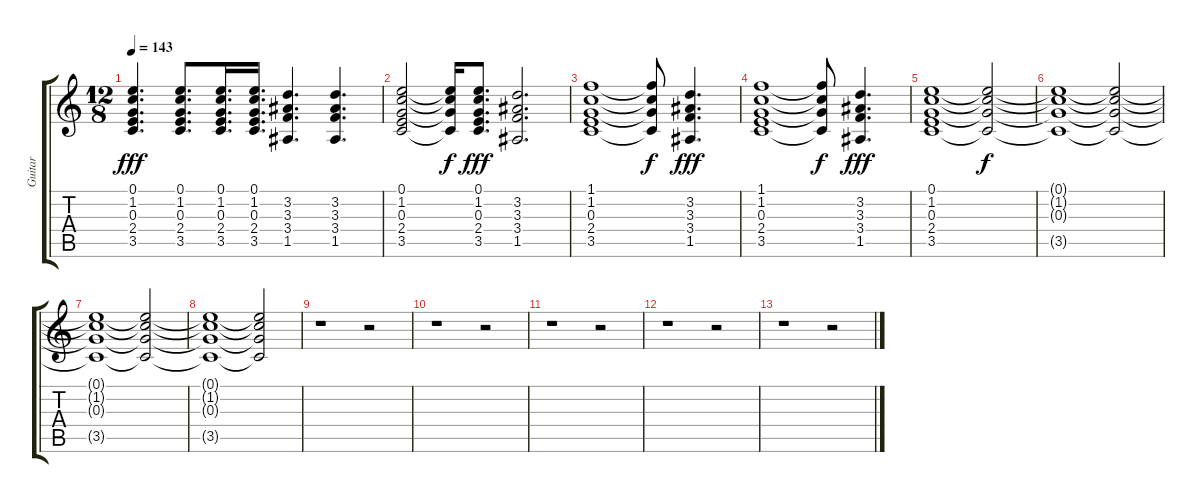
\track ("Guitar" "Guitar") {instrument distortionguitar}
\staff {score tabs}
\tuning (E4 B3 G3 D3 A2 E2) {hide}
\ts (12 8)
\tempo 143
\clef g2
\ks c
(0.1 1.2 0.3 2.4 3.5).4{d dy fff} (0.1 1.2 0.3 2.4 3.5).8{d} (0.1 1.2 0.3 2.4 3.5).16{d} (0.1 1.2 0.3 2.4 3.5).16{d} (3.2 3.3 3.4 1.5).4{d} (3.2 3.3 3.4 1.5).4{d} |
(0.1 1.2 0.3 2.4 3.5).2 (0.1{t} 1.2{t} 0.3{t} 3.5{t}).16{dy f} (0.1 1.2 0.3 2.4 3.5).8{d dy fff} (3.2 3.3 3.4 1.5).2{d} |
(1.1 1.2 0.3 2.4 3.5).1 (1.1{t} 1.2{t} 0.3{t} 3.5{t}).8{dy f} (3.2 3.3 3.4 1.5).4{d dy fff} |
(1.1 1.2 0.3 2.4 3.5).1 (1.1{t} 1.2{t} 0.3{t} 3.5{t}).8{dy f} (3.2 3.3 3.4 1.5).4{d dy fff} |
(0.1 1.2 0.3 2.4 3.5).1 (0.1{t} 1.2{t} 0.3{t} 3.5{t}).2{dy f} |
(0.1{t} 1.2{t} 0.3{t} 3.5{t}).1 (0.1{t} 1.2{t} 0.3{t} 3.5{t}).2 |
(0.1{t} 1.2{t} 0.3{t} 3.5{t}).1 (0.1{t} 1.2{t} 0.3{t} 3.5{t}).2 |
(0.1{t} 1.2{t} 0.3{t} 3.5{t}).1 (0.1{t} 1.2{t} 0.3{t} 3.5{t}).2 |
r.1 r.2 |
r.1 r.2 |
r.1 r.2 |
r.1 r.2 |
r.1 r.2
